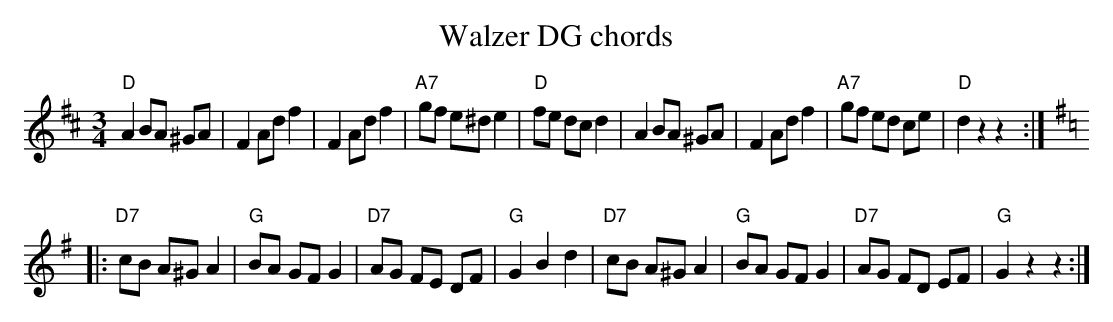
X:1
T: Walzer DG chords
M:3/4
L:1/8
K:D %%MIDI gchordon
"D"A2 BA ^GA | F2 Ad f2 | F2 Ad f2 | "A7"gf e^d e2 | "D"fe dc d2 | \
   A2 BA ^GA | F2 Ad f2 | "A7"gf ed ce | "D"d2z2z2 :: [K:G]
 "" "D7"cB A^G A2 | "G"BA GF G2 | "D7"AG FE DF | "G"G2B2d2 |\
 "D7"cB A^G A2 | "G"BA GF G2 | "D7"AG FD EF | "G"G2z2z2 :|
